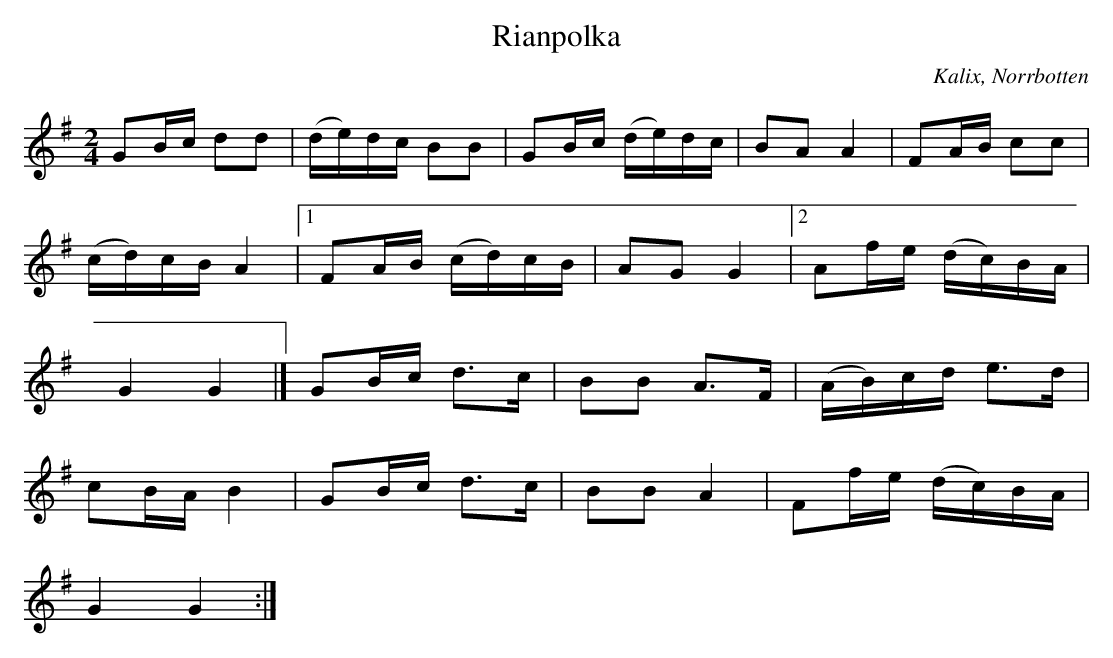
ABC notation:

X:1
T:Rianpolka
O:Kalix, Norrbotten
M: 2/4
L: 1/16
K: G
G2Bc d2d2 | (de)dc B2B2 | G2Bc (de)dc | B2A2 A4 | F2AB c2c2 |
(cd)cB A4 |1 F2AB (cd)cB | A2G2 G4 |2 A2fe (dc)BA |
G4 G4 |] G2Bc d2>c2 | B2B2 A2>F2 | (AB)cd e2>d2 |
c2BA B4 | G2Bc d2>c2 | B2B2 A4 | F2fe (dc)BA |
G4 G4 :|
